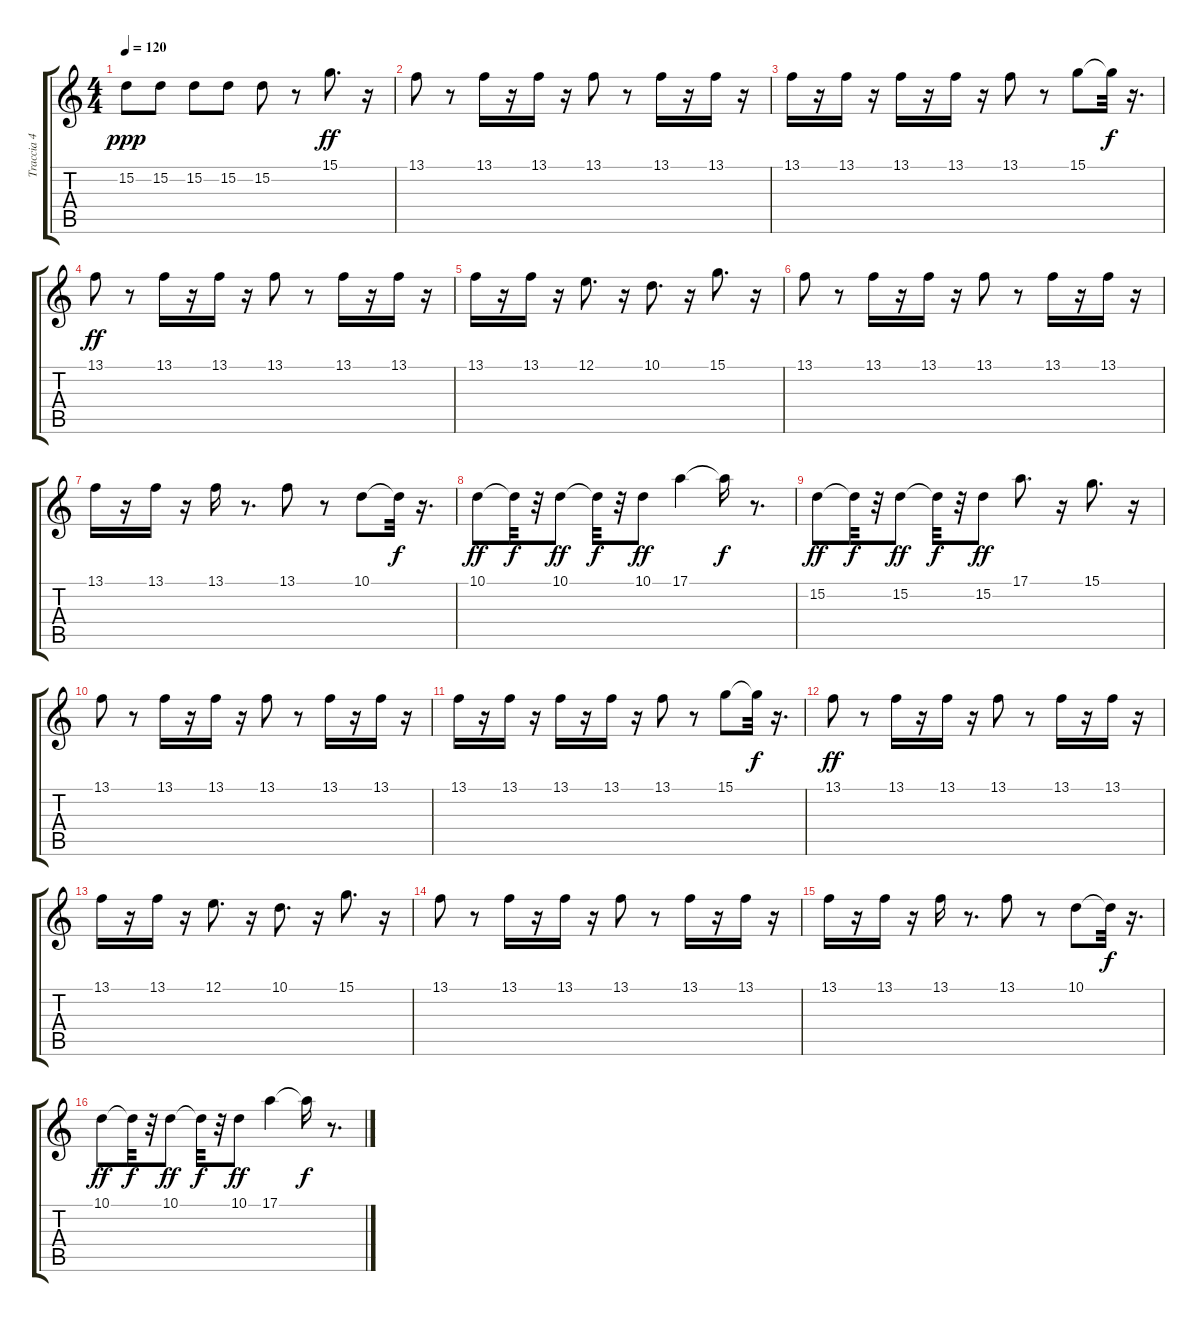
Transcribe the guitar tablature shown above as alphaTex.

\track ("Traccia 4" "Traccia 4") {instrument lead8bassandlead}
\staff {score tabs}
\tuning (E4 B3 G3 D3 A2 E2) {hide}
\ts (4 4)
\tempo 120
\clef g2
\ks c
15.2.8{dy ppp} 15.2.8 15.2.8 15.2.8 15.2.8 r.8 15.1.8{d dy ff} r.16 |
13.1.8 r.8 13.1.16 r.16 13.1.16 r.16 13.1.8 r.8 13.1.16 r.16 13.1.16 r.16 |
13.1.16 r.16 13.1.16 r.16 13.1.16 r.16 13.1.16 r.16 13.1.8 r.8 15.1.8 15.1{t}.32{dy f} r.16{d} |
13.1.8{dy ff} r.8 13.1.16 r.16 13.1.16 r.16 13.1.8 r.8 13.1.16 r.16 13.1.16 r.16 |
13.1.16 r.16 13.1.16 r.16 12.1.8{d} r.16 10.1.8{d} r.16 15.1.8{d} r.16 |
13.1.8 r.8 13.1.16 r.16 13.1.16 r.16 13.1.8 r.8 13.1.16 r.16 13.1.16 r.16 |
13.1.16 r.16 13.1.16 r.16 13.1.16 r.8{d} 13.1.8 r.8 10.1.8 10.1{t}.32{dy f} r.16{d} |
10.1.8{dy ff} 10.1{t}.32{dy f} r.32 10.1.8{dy ff} 10.1{t}.32{dy f} r.32 10.1.8{dy ff} 17.1.4 17.1{t}.16{dy f} r.8{d} |
15.2.8{dy ff} 15.2{t}.32{dy f} r.32 15.2.8{dy ff} 15.2{t}.32{dy f} r.32 15.2.8{dy ff} 17.1.8{d} r.16 15.1.8{d} r.16 |
13.1.8 r.8 13.1.16 r.16 13.1.16 r.16 13.1.8 r.8 13.1.16 r.16 13.1.16 r.16 |
13.1.16 r.16 13.1.16 r.16 13.1.16 r.16 13.1.16 r.16 13.1.8 r.8 15.1.8 15.1{t}.32{dy f} r.16{d} |
13.1.8{dy ff} r.8 13.1.16 r.16 13.1.16 r.16 13.1.8 r.8 13.1.16 r.16 13.1.16 r.16 |
13.1.16 r.16 13.1.16 r.16 12.1.8{d} r.16 10.1.8{d} r.16 15.1.8{d} r.16 |
13.1.8 r.8 13.1.16 r.16 13.1.16 r.16 13.1.8 r.8 13.1.16 r.16 13.1.16 r.16 |
13.1.16 r.16 13.1.16 r.16 13.1.16 r.8{d} 13.1.8 r.8 10.1.8 10.1{t}.32{dy f} r.16{d} |
10.1.8{dy ff} 10.1{t}.32{dy f} r.32 10.1.8{dy ff} 10.1{t}.32{dy f} r.32 10.1.8{dy ff} 17.1.4 17.1{t}.16{dy f} r.8{d}
